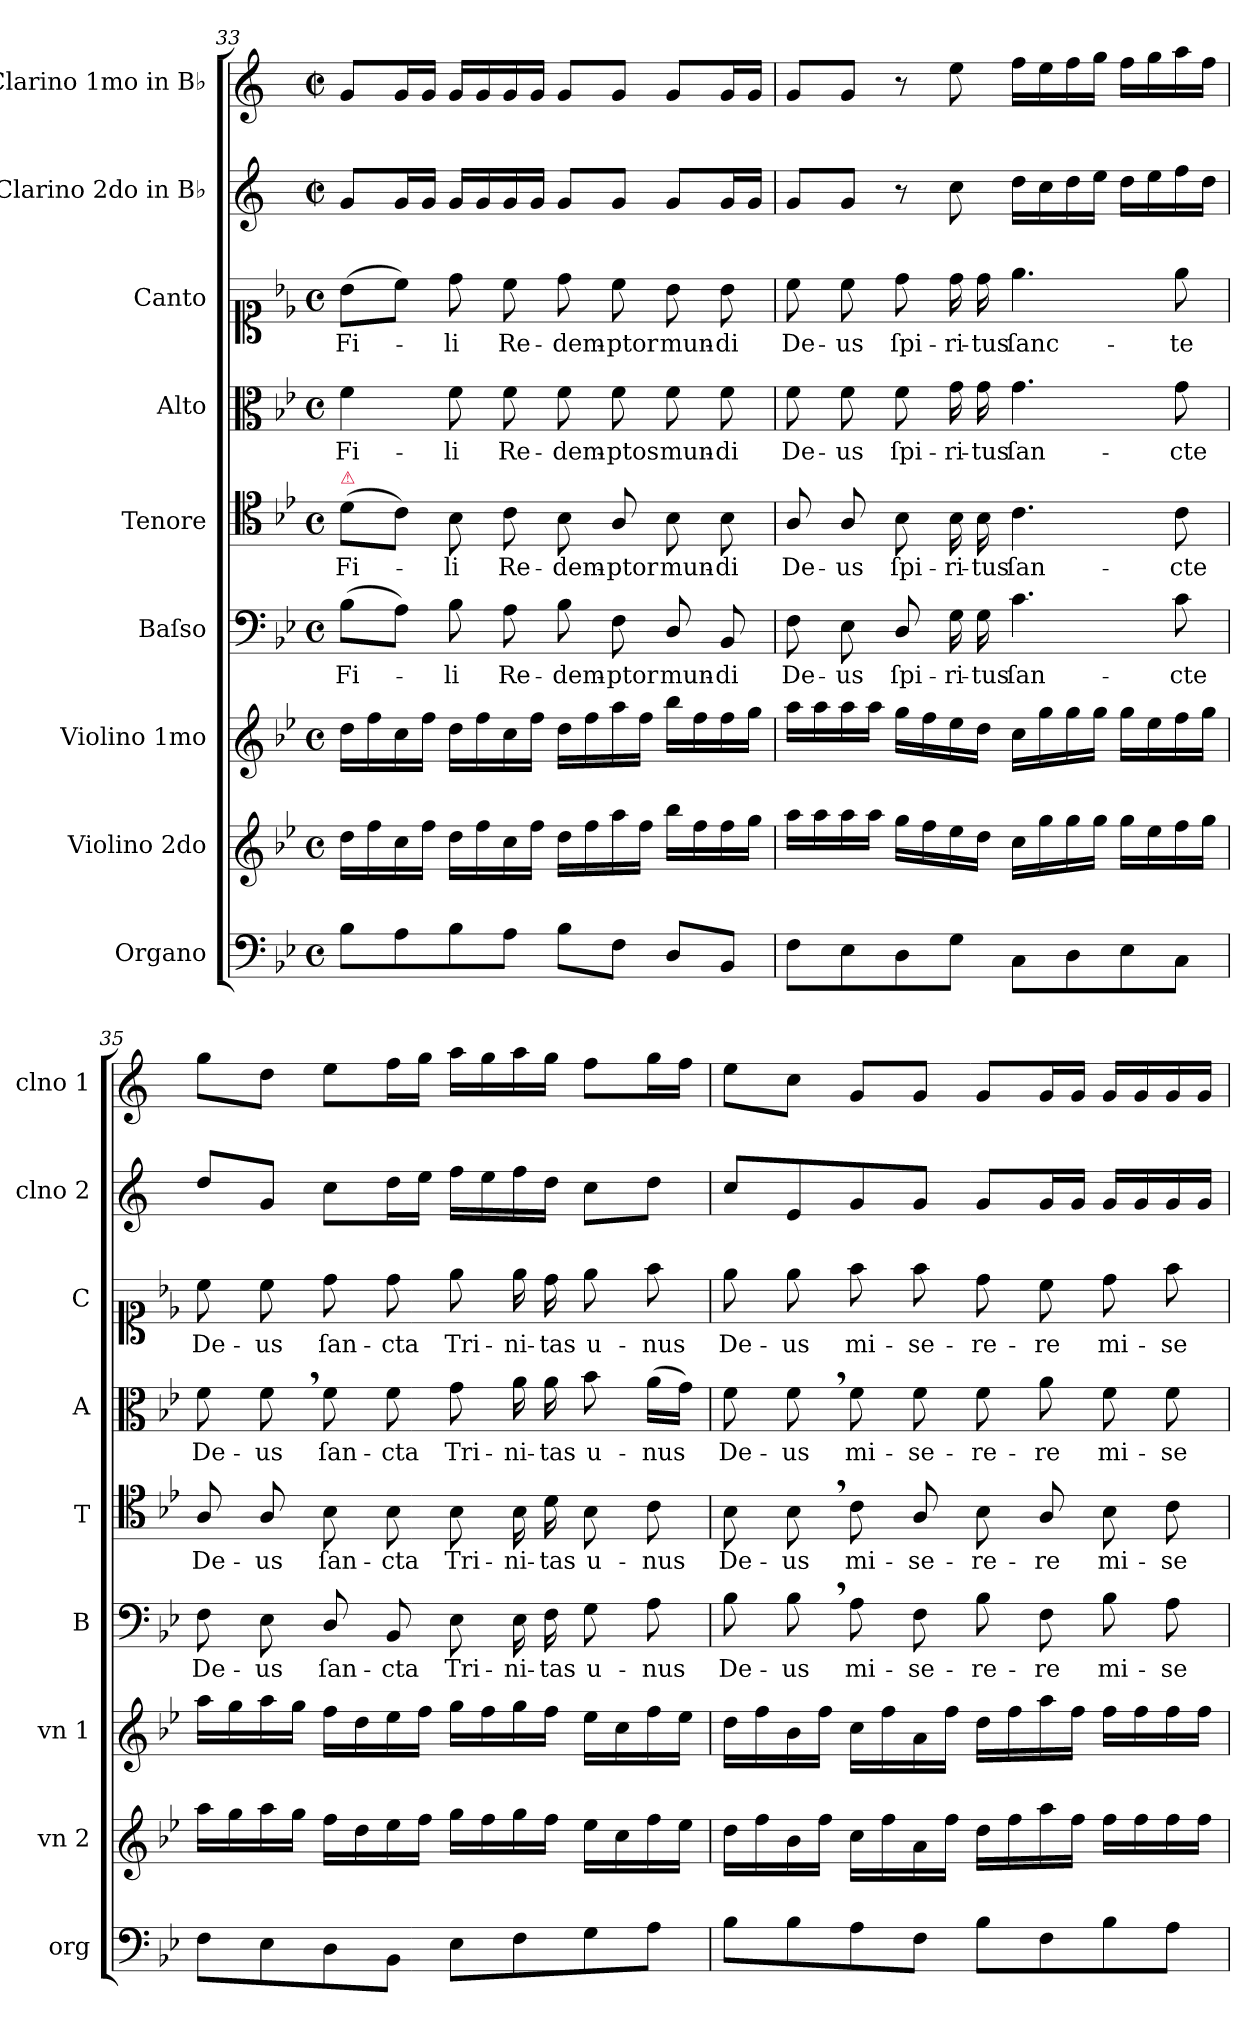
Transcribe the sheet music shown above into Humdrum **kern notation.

**kern	**kern	**kern	**kern	**text	**kern	**text	**kern	**text	**kern	**text	**kern	**kern
*part9	*part8	*part7	*part6	*part6	*part5	*part5	*part4	*part4	*part3	*part3	*part2	*part1
*staff9	*staff8	*staff7	*staff6	*staff6	*staff5	*staff5	*staff4	*staff4	*staff3	*staff3	*staff2	*staff1
*I"Organo	*I"Violino 2do	*I"Violino 1mo	*I"Baſso	*	*I"Tenore	*	*I"Alto	*	*I"Canto	*	*I"Clarino 2do in B♭	*I"Clarino 1mo in B♭
*I'org	*I'vn 2	*I'vn 1	*I'B	*	*I'T	*	*I'A	*	*I'C	*	*I'clno 2	*I'clno 1
*clefF4	*clefG2	*clefG2	*clefF4	*	*clefC4	*	*clefC3	*	*clefC1	*	*clefG2	*clefG2
*	*	*	*	*	*	*	*	*	*	*	*ITrd1c2	*ITrd1c2
*k[b-e-]	*k[b-e-]	*k[b-e-]	*k[b-e-]	*	*k[b-e-]	*	*k[b-e-]	*	*k[b-e-]	*	*k[b-e-]	*k[b-e-]
*M2/2	*M2/2	*M2/2	*M2/2	*	*M2/2	*	*M2/2	*	*M2/2	*	*M2/2	*M2/2
*met(c)	*met(c)	*met(c)	*met(c)	*	*met(c)	*	*met(c)	*	*met(c)	*	*met(c|)	*met(c|)
=33	=33	=33	=33	=33	=33	=33	=33	=33	=33	=33	=33	=33
!	!	!	!	!	!LO:TX:a:color=crimson:t=⚠	!	!	!	!	!	!	!
8B-\L	16dd\LL	16dd\LL	(8B-\L	Fi-	(8d\L	Fi-	4f\	Fi-	(8b-\L	Fi-	8f/L	8f/L
.	16ff\	16ff\	.	.	.	.	.	.	.	.	.	.
8A\	16cc\	16cc\	8A\J)	.	8c\J)	.	.	.	8cc\J)	.	16f/L	16f/L
.	16ff\JJ	16ff\JJ	.	.	.	.	.	.	.	.	16f/JJ	16f/JJ
8B-\	16dd\LL	16dd\LL	8B-\	-li	8B-\	-li	8f\	-li	8dd\	-li	16f/LL	16f/LL
.	16ff\	16ff\	.	.	.	.	.	.	.	.	16f/	16f/
8A\J	16cc\	16cc\	8A\	Re-	8c\	Re-	8f\	Re-	8cc\	Re-	16f/	16f/
.	16ff\JJ	16ff\JJ	.	.	.	.	.	.	.	.	16f/JJ	16f/JJ
8B-\L	16dd\LL	16dd\LL	8B-\	-dem-	8B-\	-dem-	8f\	-dem-	8dd\	-dem-	8f/L	8f/L
.	16ff\	16ff\	.	.	.	.	.	.	.	.	.	.
8F\J	16aa\	16aa\	8F\	-ptor	8A/	-ptor	8f\	-ptos	8cc\	-ptor	8f/J	8f/J
.	16ff\JJ	16ff\JJ	.	.	.	.	.	.	.	.	.	.
8D/L	16bb-\LL	16bb-\LL	8D/	mun-	8B-\	mun-	8f\	mun-	8b-\	mun-	8f/L	8f/L
.	16ff\	16ff\	.	.	.	.	.	.	.	.	.	.
8BB-/J	16ff\	16ff\	8BB-/	-di	8B-\	-di	8f\	-di	8b-\	-di	16f/L	16f/L
.	16gg\JJ	16gg\JJ	.	.	.	.	.	.	.	.	16f/JJ	16f/JJ
=34	=34	=34	=34	=34	=34	=34	=34	=34	=34	=34	=34	=34
8F\L	16aa\LL	16aa\LL	8F\	De-	8A/	De-	8f\	De-	8cc\	De-	8f/L	8f/L
.	16aa\	16aa\	.	.	.	.	.	.	.	.	.	.
8E-\	16aa\	16aa\	8E-\	-us	8A/	-us	8f\	-us	8cc\	-us	8f/J	8f/J
.	16aa\JJ	16aa\JJ	.	.	.	.	.	.	.	.	.	.
8D\	16gg\LL	16gg\LL	8D/	ſpi-	8B-\	ſpi-	8f\	ſpi-	8dd\	ſpi-	8r	8r
.	16ff\	16ff\	.	.	.	.	.	.	.	.	.	.
8G\J	16ee-\	16ee-\	16G\	-ri-	16B-\	-ri-	16g\	-ri-	16dd\	-ri-	8b-\	8dd\
.	16dd\JJ	16dd\JJ	16G\	-tus	16B-\	-tus	16g\	-tus	16dd\	-tus	.	.
8C\L	16cc\LL	16cc\LL	4.c\	ſan-	4.c\	ſan-	4.g\	ſan-	4.ee-\	ſanc-	16cc\LL	16ee-\LL
.	16gg\	16gg\	.	.	.	.	.	.	.	.	16b-\	16dd\
8D\	16gg\	16gg\	.	.	.	.	.	.	.	.	16cc\	16ee-\
.	16gg\JJ	16gg\JJ	.	.	.	.	.	.	.	.	16dd\JJ	16ff\JJ
8E-\	16gg\LL	16gg\LL	.	.	.	.	.	.	.	.	16cc\LL	16ee-\LL
.	16ee-\	16ee-\	.	.	.	.	.	.	.	.	16dd\	16ff\
8C\J	16ff\	16ff\	8c\	-cte	8c\	-cte	8g\	-cte	8ee-\	-te	16ee-\	16gg\
.	16gg\JJ	16gg\JJ	.	.	.	.	.	.	.	.	16cc\JJ	16ee-\JJ
=35	=35	=35	=35	=35	=35	=35	=35	=35	=35	=35	=35	=35
8F\L	16aa\LL	16aa\LL	8F\	De-	8A/	De-	8f\	De-	8cc\	De-	8cc/L	8ff\L
.	16gg\	16gg\	.	.	.	.	.	.	.	.	.	.
8E-\	16aa\	16aa\	8E-\	-us	8A/	-us	8f,\	-us	8cc\	-us	8f/J	8cc\J
.	16gg\JJ	16gg\JJ	.	.	.	.	.	.	.	.	.	.
8D\	16ff\LL	16ff\LL	8D/	ſan-	8B-\	ſan-	8f\	ſan-	8dd\	ſan-	8b-\L	8dd\L
.	16dd\	16dd\	.	.	.	.	.	.	.	.	.	.
8BB-\J	16ee-\	16ee-\	8BB-/	-cta	8B-\	-cta	8f\	-cta	8dd\	-cta	16cc\L	16ee-\L
.	16ff\JJ	16ff\JJ	.	.	.	.	.	.	.	.	16dd\JJ	16ff\JJ
8E-\L	16gg\LL	16gg\LL	8E-\	Tri-	8B-\	Tri-	8g\	Tri-	8ee-\	Tri-	16ee-\LL	16gg\LL
.	16ff\	16ff\	.	.	.	.	.	.	.	.	16dd\	16ff\
8F\	16gg\	16gg\	16E-\	-ni-	16B-\	-ni-	16a\	-ni-	16ee-\	-ni-	16ee-\	16gg\
.	16ff\JJ	16ff\JJ	16F\	-tas	16d\	-tas	16a\	-tas	16dd\	-tas	16cc\JJ	16ff\JJ
8G\	16ee-\LL	16ee-\LL	8G\	u-	8B-\	u-	8b-\	u-	8ee-\	u-	8b-\L	8ee-\L
.	16cc\	16cc\	.	.	.	.	.	.	.	.	.	.
8A\J	16ff\	16ff\	8A\	-nus	8c\	-nus	(16a\LL	-nus	8ff\	-nus	8cc\J	16ff\L
.	16ee-\JJ	16ee-\JJ	.	.	.	.	16g\JJ)	.	.	.	.	16ee-\JJ
=36	=36	=36	=36	=36	=36	=36	=36	=36	=36	=36	=36	=36
8B-\L	16dd\LL	16dd\LL	8B-\	De-	8B-\	De-	8f\	De-	8ee-\	De-	8b-/L	8dd\L
.	16ff\	16ff\	.	.	.	.	.	.	.	.	.	.
8B-\	16b-\	16b-\	8B-,\	-us	8B-,\	-us	8f,\	-us	8ee-\	-us	8d/	8b-\J
.	16ff\JJ	16ff\JJ	.	.	.	.	.	.	.	.	.	.
8A\	16cc\LL	16cc\LL	8A\	mi-	8c\	mi-	8f\	mi-	8ff\	mi-	8f/	8f/L
.	16ff\	16ff\	.	.	.	.	.	.	.	.	.	.
8F\J	16a\	16a\	8F\	-se-	8A/	-se-	8f\	-se-	8ff\	-se-	8f/J	8f/J
.	16ff\JJ	16ff\JJ	.	.	.	.	.	.	.	.	.	.
8B-\L	16dd\LL	16dd\LL	8B-\	-re-	8B-\	-re-	8f\	-re-	8dd\	-re-	8f/L	8f/L
.	16ff\	16ff\	.	.	.	.	.	.	.	.	.	.
8F\	16aa\	16aa\	8F\	-re	8A/	-re	8a\	-re	8cc\	-re	16f/L	16f/L
.	16ff\JJ	16ff\JJ	.	.	.	.	.	.	.	.	16f/JJ	16f/JJ
8B-\	16ff\LL	16ff\LL	8B-\	mi-	8B-\	mi-	8f\	mi-	8dd\	mi-	16f/LL	16f/LL
.	16ff\	16ff\	.	.	.	.	.	.	.	.	16f/	16f/
8A\J	16ff\	16ff\	8A\	-se-	8c\	-se-	8f\	-se-	8ff\	-se-	16f/	16f/
.	16ff\JJ	16ff\JJ	.	.	.	.	.	.	.	.	16f/JJ	16f/JJ
=	=	=	=	=	=	=	=	=	=	=	=	=
*-	*-	*-	*-	*-	*-	*-	*-	*-	*-	*-	*-	*-
